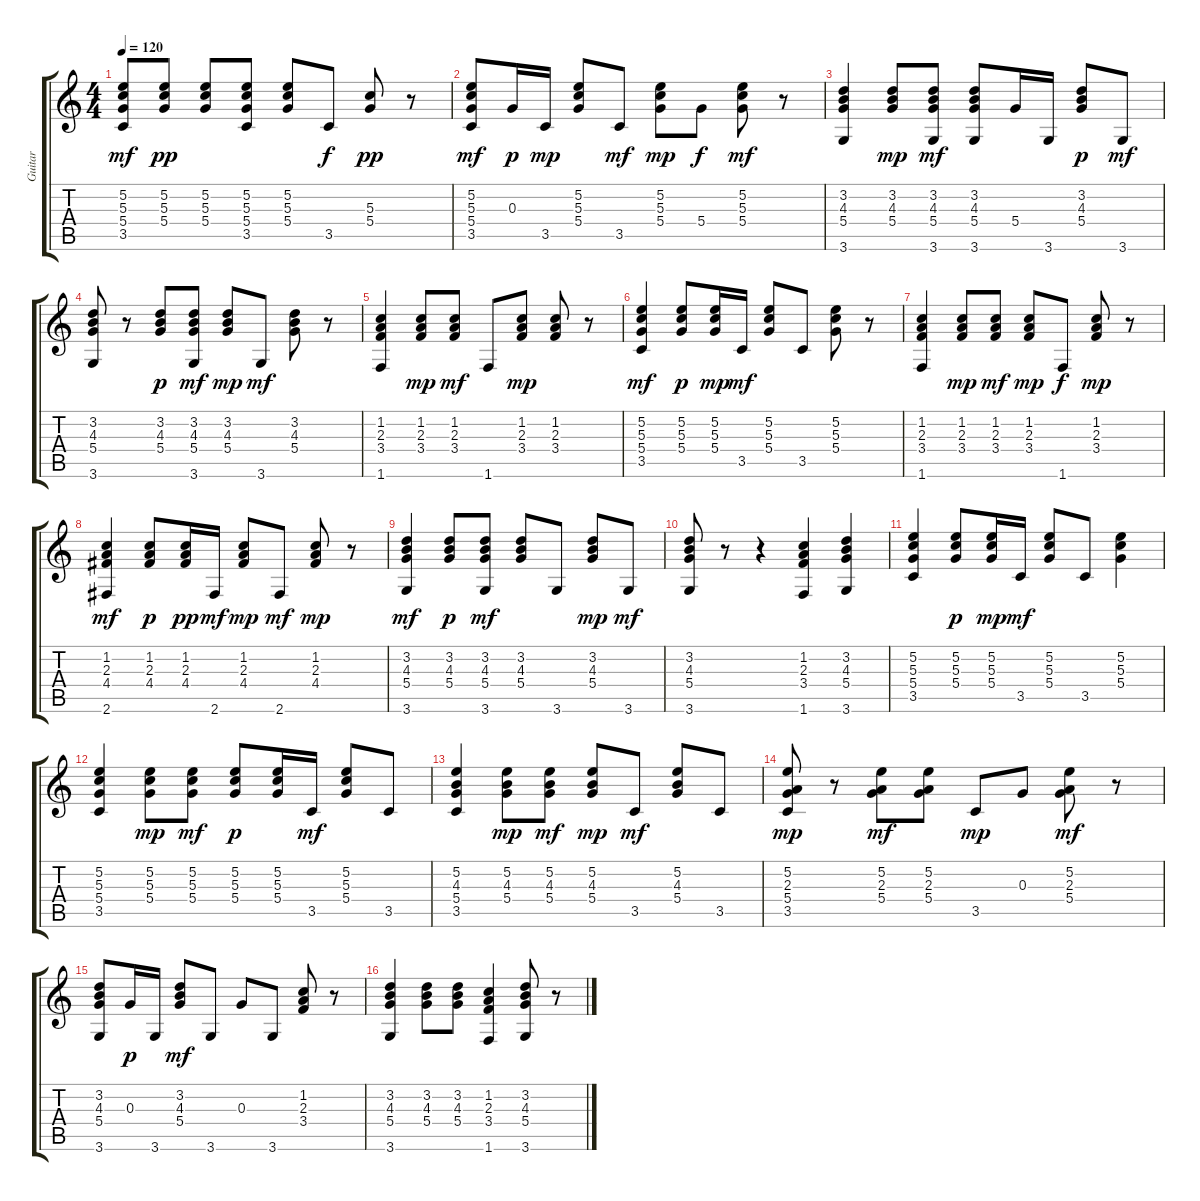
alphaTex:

\track ("Guitar" "Guitar") {instrument acousticguitarsteel}
\staff {score tabs}
\tuning (E4 B3 G3 D3 A2 E2) {hide}
\ts (4 4)
\tempo 120
\clef g2
\ks c
(5.2 5.3 5.4 3.5).8{dy mf} (5.2 5.3 5.4).8{dy pp} (5.2 5.3 5.4).8 (5.2 5.3 5.4 3.5).8 (5.2 5.3 5.4).8 3.5.8{dy f} (5.3 5.4).8{dy pp} r.8 |
(5.2 5.3 5.4 3.5).8{dy mf} 0.3.16{dy p} 3.5.16{dy mp} (5.2 5.3 5.4).8 3.5.8{dy mf} (5.2 5.3 5.4).8{dy mp} 5.4.8{dy f} (5.2 5.3 5.4).8{dy mf} r.8 |
(3.2 4.3 5.4 3.6).4 (3.2 4.3 5.4).8{dy mp} (3.2 4.3 5.4 3.6).8{dy mf} (3.2 4.3 5.4 3.6).8 5.4.16 3.6.16 (3.2 4.3 5.4).8{dy p} 3.6.8{dy mf} |
(3.2 4.3 5.4 3.6).8 r.8 (3.2 4.3 5.4).8{dy p} (3.2 4.3 5.4 3.6).8{dy mf} (3.2 4.3 5.4).8{dy mp} 3.6.8{dy mf} (3.2 4.3 5.4).8 r.8 |
(1.2 2.3 3.4 1.6).4 (1.2 2.3 3.4).8{dy mp} (1.2 2.3 3.4).8{dy mf} 1.6.8 (1.2 2.3 3.4).8{dy mp} (1.2 2.3 3.4).8 r.8 |
(5.2 5.3 5.4 3.5).4{dy mf} (5.2 5.3 5.4).8{dy p} (5.2 5.3 5.4).16{dy mp} 3.5.16{dy mf} (5.2 5.3 5.4).8 3.5.8 (5.2 5.3 5.4).8 r.8 |
(1.2 2.3 3.4 1.6).4 (1.2 2.3 3.4).8{dy mp} (1.2 2.3 3.4).8{dy mf} (1.2 2.3 3.4).8{dy mp} 1.6.8{dy f} (1.2 2.3 3.4).8{dy mp} r.8 |
(1.2 2.3 4.4 2.6).4{dy mf} (1.2 2.3 4.4).8{dy p} (1.2 2.3 4.4).16{dy pp} 2.6.16{dy mf} (1.2 2.3 4.4).8{dy mp} 2.6.8{dy mf} (1.2 2.3 4.4).8{dy mp} r.8 |
(3.2 4.3 5.4 3.6).4{dy mf} (3.2 4.3 5.4).8{dy p} (3.2 4.3 5.4 3.6).8{dy mf} (3.2 4.3 5.4).8 3.6.8 (3.2 4.3 5.4).8{dy mp} 3.6.8{dy mf} |
(3.2 4.3 5.4 3.6).8 r.8 r.4 (1.2 2.3 3.4 1.6).4 (3.2 4.3 5.4 3.6).4 |
(5.2 5.3 5.4 3.5).4 (5.2 5.3 5.4).8{dy p} (5.2 5.3 5.4).16{dy mp} 3.5.16{dy mf} (5.2 5.3 5.4).8 3.5.8 (5.2 5.3 5.4).4 |
(5.2 5.3 5.4 3.5).4 (5.2 5.3 5.4).8{dy mp} (5.2 5.3 5.4).8{dy mf} (5.2 5.3 5.4).8{dy p} (5.2 5.3 5.4).16 3.5.16{dy mf} (5.2 5.3 5.4).8 3.5.8 |
(5.2 4.3 5.4 3.5).4 (5.2 4.3 5.4).8{dy mp} (5.2 4.3 5.4).8{dy mf} (5.2 4.3 5.4).8{dy mp} 3.5.8{dy mf} (5.2 4.3 5.4).8 3.5.8 |
(5.2 2.3 5.4 3.5).8{dy mp} r.8 (5.2 2.3 5.4).8{dy mf} (5.2 2.3 5.4).8 3.5.8{dy mp} 0.3.8 (5.2 2.3 5.4).8{dy mf} r.8 |
(3.2 4.3 5.4 3.6).8 0.3.16{dy p} 3.6.16 (3.2 4.3 5.4).8{dy mf} 3.6.8 0.3.8 3.6.8 (1.2 2.3 3.4).8 r.8 |
(3.2 4.3 5.4 3.6).4 (3.2 4.3 5.4).8 (3.2 4.3 5.4).8 (1.2 2.3 3.4 1.6).4 (3.2 4.3 5.4 3.6).8 r.8
